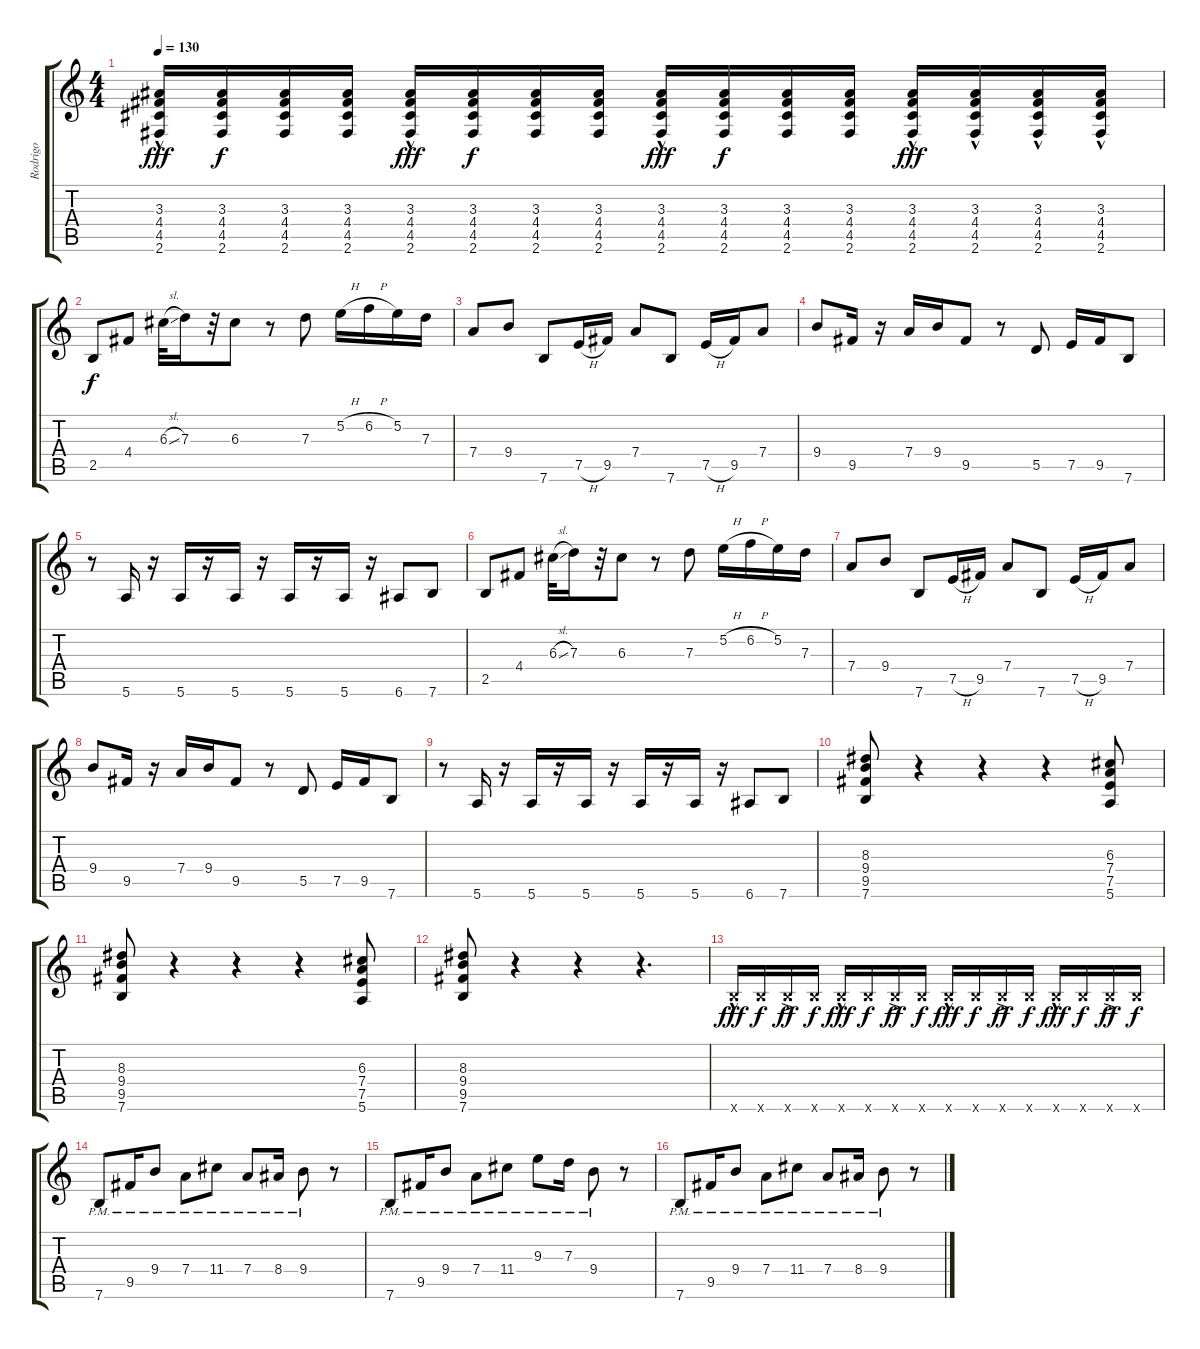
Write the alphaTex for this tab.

\track ("Rodrigo" "Rodrigo") {instrument acousticguitarsteel}
\staff {score tabs}
\tuning (E4 B3 G3 D3 A2 E2) {hide}
\ts (4 4)
\tempo 130
\clef g2
\ks c
(3.3 4.4 4.5{hac} 2.6).16{dy fff} (3.3 4.4 4.5 2.6).16{dy f} (3.3 4.4 4.5 2.6).16 (3.3 4.4 4.5 2.6).16 (3.3 4.4 4.5{hac} 2.6).16{dy fff} (3.3 4.4 4.5 2.6).16{dy f} (3.3 4.4 4.5 2.6).16 (3.3 4.4 4.5 2.6).16 (3.3 4.4 4.5{hac} 2.6).16{dy fff} (3.3 4.4 4.5 2.6).16{dy f} (3.3 4.4 4.5 2.6).16 (3.3 4.4 4.5 2.6).16 (3.3 4.4 4.5{hac} 2.6).16{dy fff} (3.3 4.4 4.5{hac} 2.6).16 (3.3 4.4 4.5{hac} 2.6).16 (3.3 4.4 4.5{hac} 2.6).16 |
2.5.8{dy f} 4.4.8 6.3{sl}.32 7.3.16 r.32 6.3.8 r.8 7.3.8 5.2{h}.16 6.2{h}.16 5.2.16 7.3.16 |
7.4.8 9.4.8 7.6.8 7.5{h}.16 9.5.16 7.4.8 7.6.8 7.5{h}.16 9.5.16 7.4.8 |
9.4.8 9.5.16 r.16 7.4.16 9.4.16 9.5.8 r.8 5.5.8 7.5.16 9.5.16 7.6.8 |
r.8 5.6.16 r.16 5.6.16 r.16 5.6.16 r.16 5.6.16 r.16 5.6.16 r.16 6.6.8 7.6.8 |
2.5.8 4.4.8 6.3{sl}.32 7.3.16 r.32 6.3.8 r.8 7.3.8 5.2{h}.16 6.2{h}.16 5.2.16 7.3.16 |
7.4.8 9.4.8 7.6.8 7.5{h}.16 9.5.16 7.4.8 7.6.8 7.5{h}.16 9.5.16 7.4.8 |
9.4.8 9.5.16 r.16 7.4.16 9.4.16 9.5.8 r.8 5.5.8 7.5.16 9.5.16 7.6.8 |
r.8 5.6.16 r.16 5.6.16 r.16 5.6.16 r.16 5.6.16 r.16 5.6.16 r.16 6.6.8 7.6.8 |
(8.3 9.4 9.5 7.6).8 r.4 r.4 r.4 (6.3 7.4 7.5 5.6).8 |
(8.3 9.4 9.5 7.6).8 r.4 r.4 r.4 (6.3 7.4 7.5 5.6).8 |
(8.3 9.4 9.5 7.6).8 r.4 r.4 r.4{d} |
7.6{hac x}.16{dy fff} 7.6{x}.16{dy f} 7.6{ac x}.16{dy ff} 7.6{x}.16{dy f} 7.6{hac x}.16{dy fff} 7.6{x}.16{dy f} 7.6{ac x}.16{dy ff} 7.6{x}.16{dy f} 7.6{hac x}.16{dy fff} 7.6{x}.16{dy f} 7.6{ac x}.16{dy ff} 7.6{x}.16{dy f} 7.6{hac x}.16{dy fff} 7.6{x}.16{dy f} 7.6{ac x}.16{dy ff} 7.6{x}.16{dy f} |
7.6{pm}.8 9.5{pm}.16 9.4{pm}.8 7.4{pm}.8 11.4{pm}.8 7.4{pm}.8 8.4{pm}.16 9.4{pm}.8 r.8 |
7.6{pm}.8 9.5{pm}.16 9.4{pm}.8 7.4{pm}.8 11.4{pm}.8 9.3{pm}.8 7.3{pm}.16 9.4{pm}.8 r.8 |
7.6{pm}.8 9.5{pm}.16 9.4{pm}.8 7.4{pm}.8 11.4{pm}.8 7.4{pm}.8 8.4{pm}.16 9.4{pm}.8 r.8
